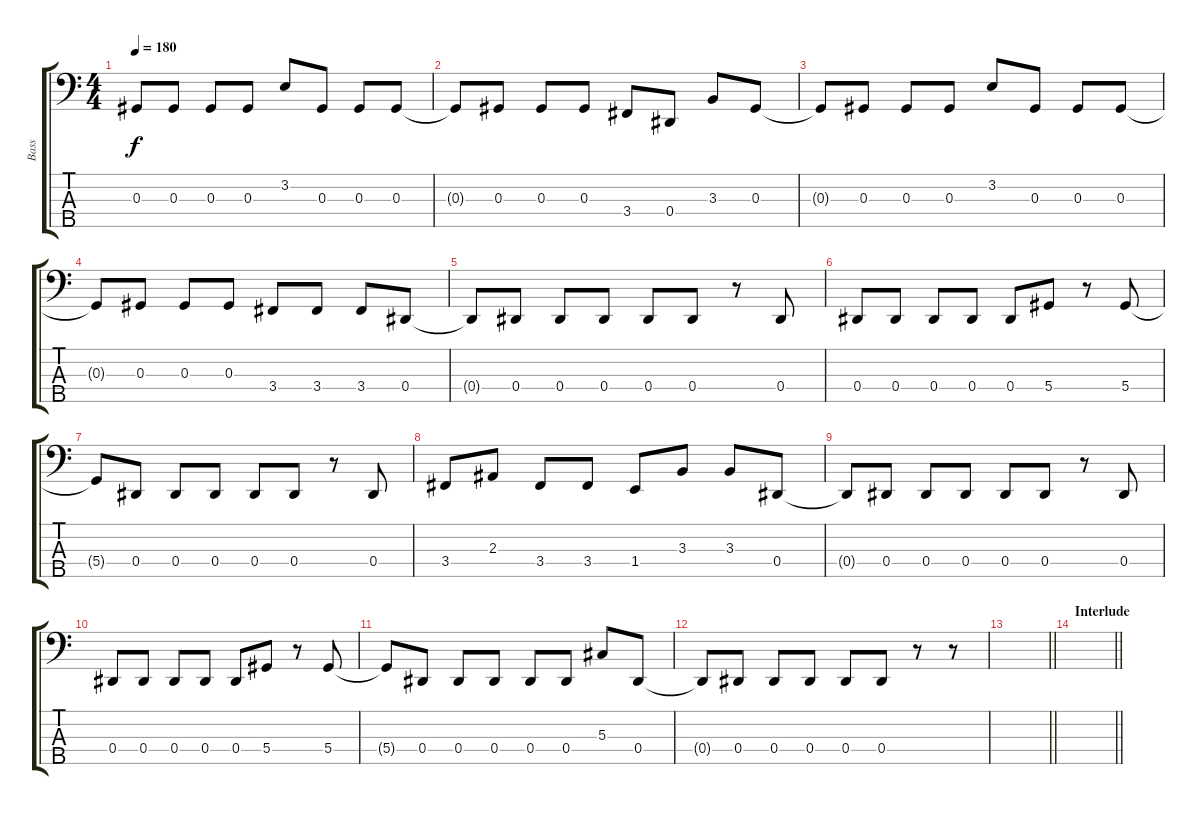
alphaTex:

\track ("Bass" "Bass") {instrument electricbassfinger}
\staff {score tabs}
\tuning (Gb2 Db2 Ab1 Eb1 Bb0) {hide}
\ts (4 4)
\tempo 180
\clef f4
\ks c
0.3{t}.8{dy f} 0.3.8 0.3.8 0.3.8 3.2.8 0.3.8 0.3.8 0.3.8 |
0.3{t}.8 0.3.8 0.3.8 0.3.8 3.4.8 0.4.8 3.3.8 0.3.8 |
0.3{t}.8 0.3.8 0.3.8 0.3.8 3.2.8 0.3.8 0.3.8 0.3.8 |
0.3{t}.8 0.3.8 0.3.8 0.3.8 3.4.8 3.4.8 3.4.8 0.4.8 |
0.4{t}.8 0.4.8 0.4.8 0.4.8 0.4.8 0.4.8 r.8 0.4.8 |
0.4.8 0.4.8 0.4.8 0.4.8 0.4.8 5.4.8 r.8 5.4.8 |
5.4{t}.8 0.4.8 0.4.8 0.4.8 0.4.8 0.4.8 r.8 0.4.8 |
3.4.8 2.3.8 3.4.8 3.4.8 1.4.8 3.3.8 3.3.8 0.4.8 |
0.4{t}.8 0.4.8 0.4.8 0.4.8 0.4.8 0.4.8 r.8 0.4.8 |
0.4.8 0.4.8 0.4.8 0.4.8 0.4.8 5.4.8 r.8 5.4.8 |
5.4{t}.8 0.4.8 0.4.8 0.4.8 0.4.8 0.4.8 5.3.8 0.4.8 |
0.4{t}.8 0.4.8 0.4.8 0.4.8 0.4.8 0.4.8 r.8 r.8 |
\barLineRight lightlight
|
\section ("" "Interlude")
\barLineRight lightlight
